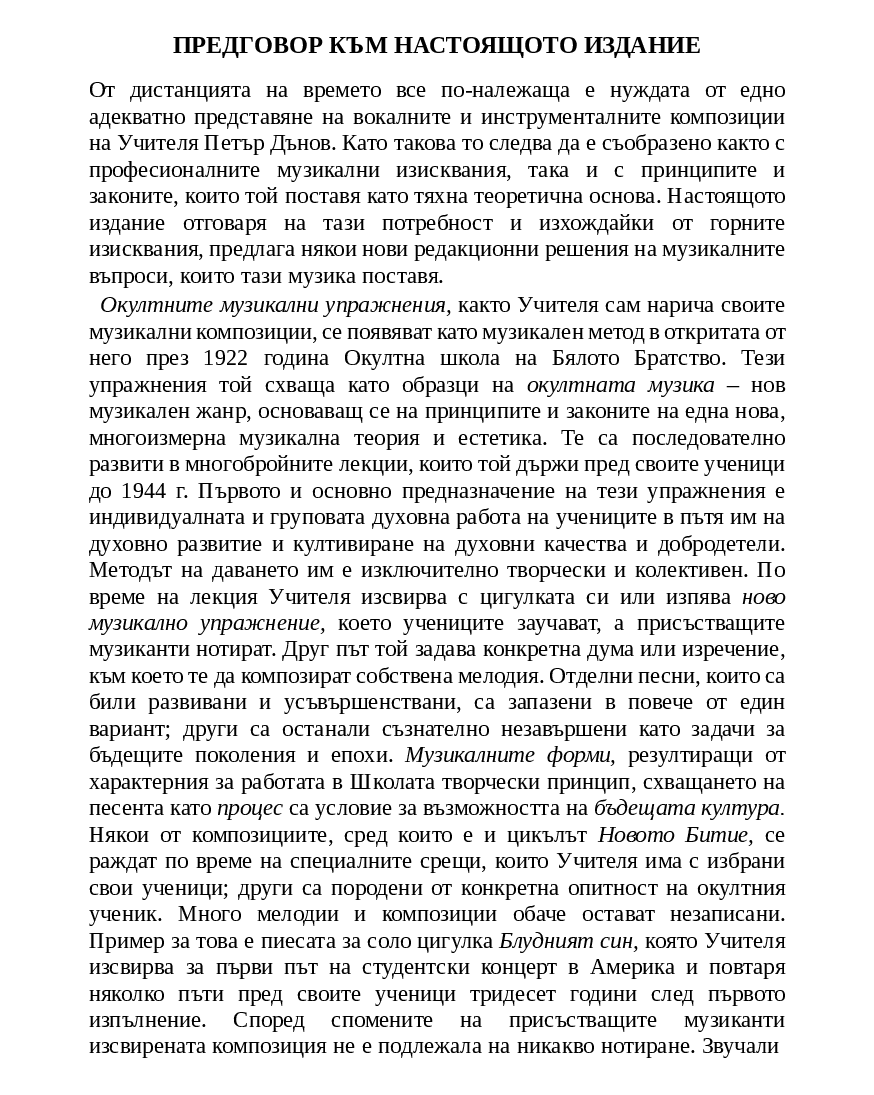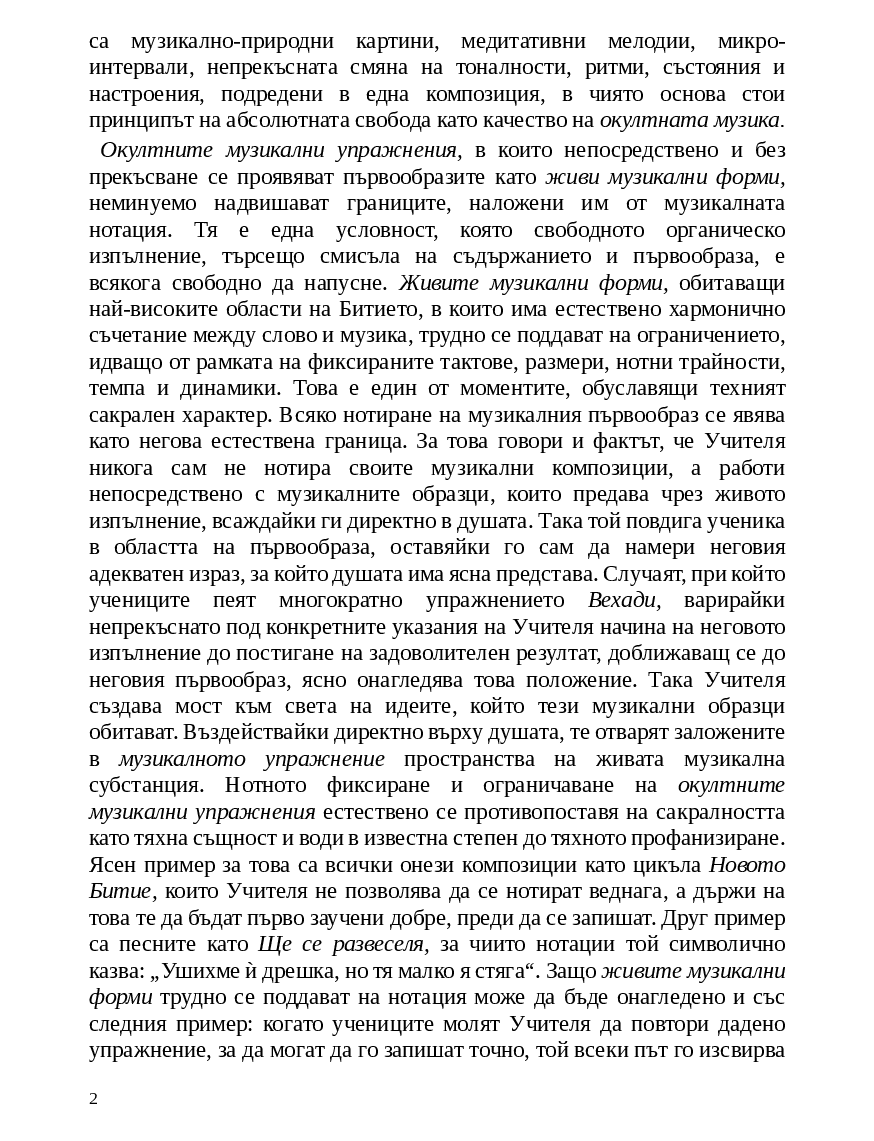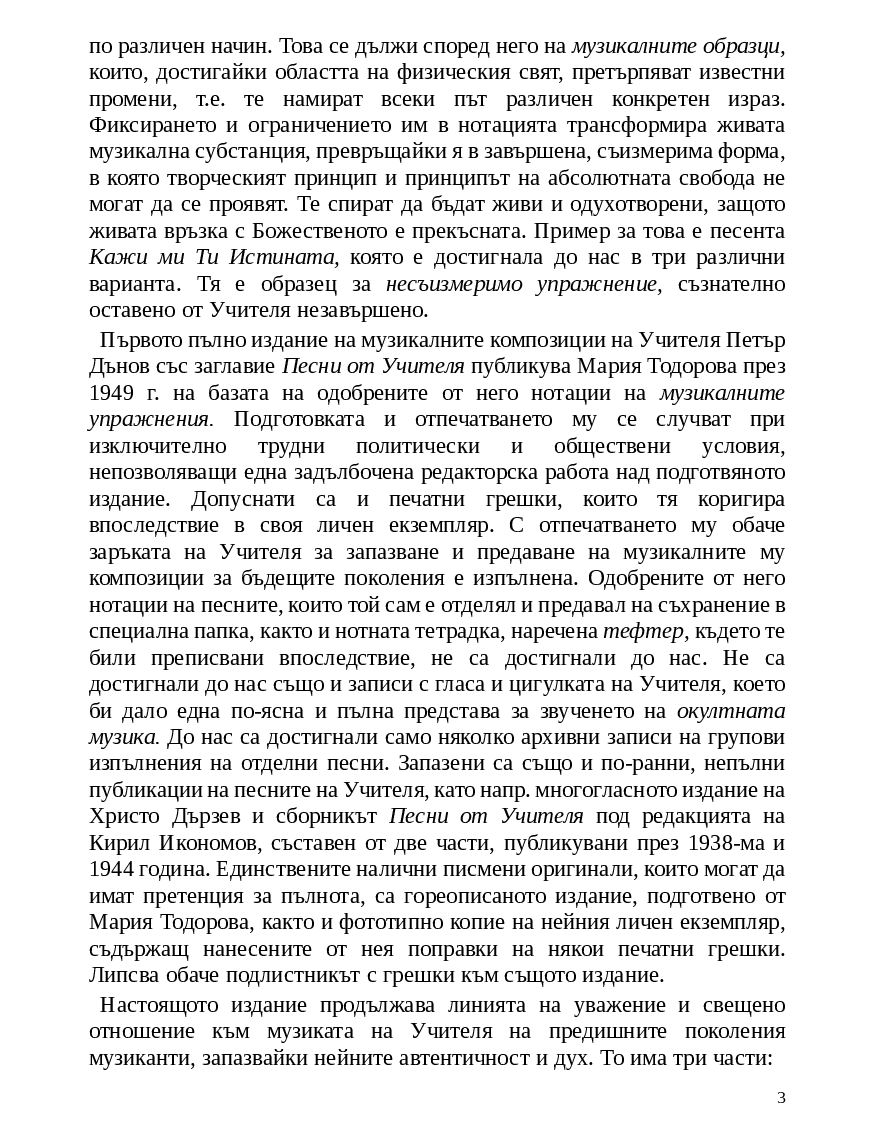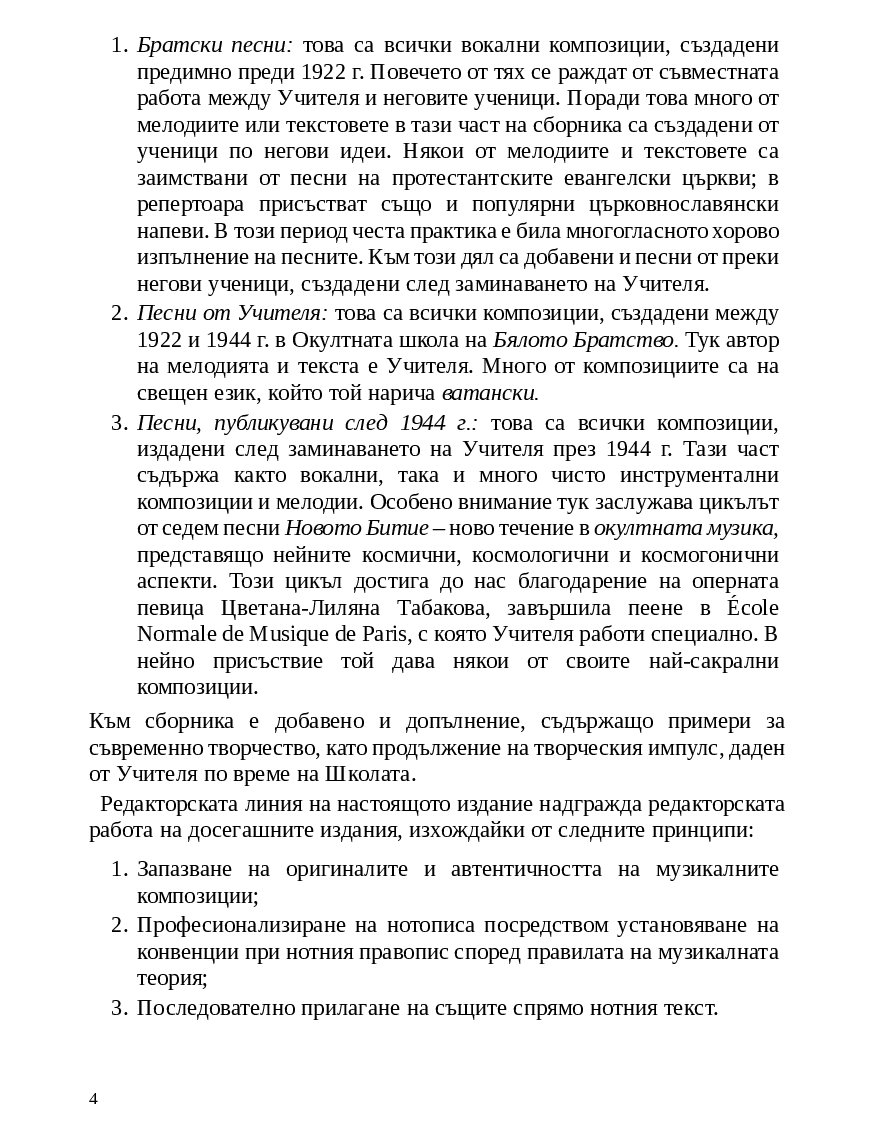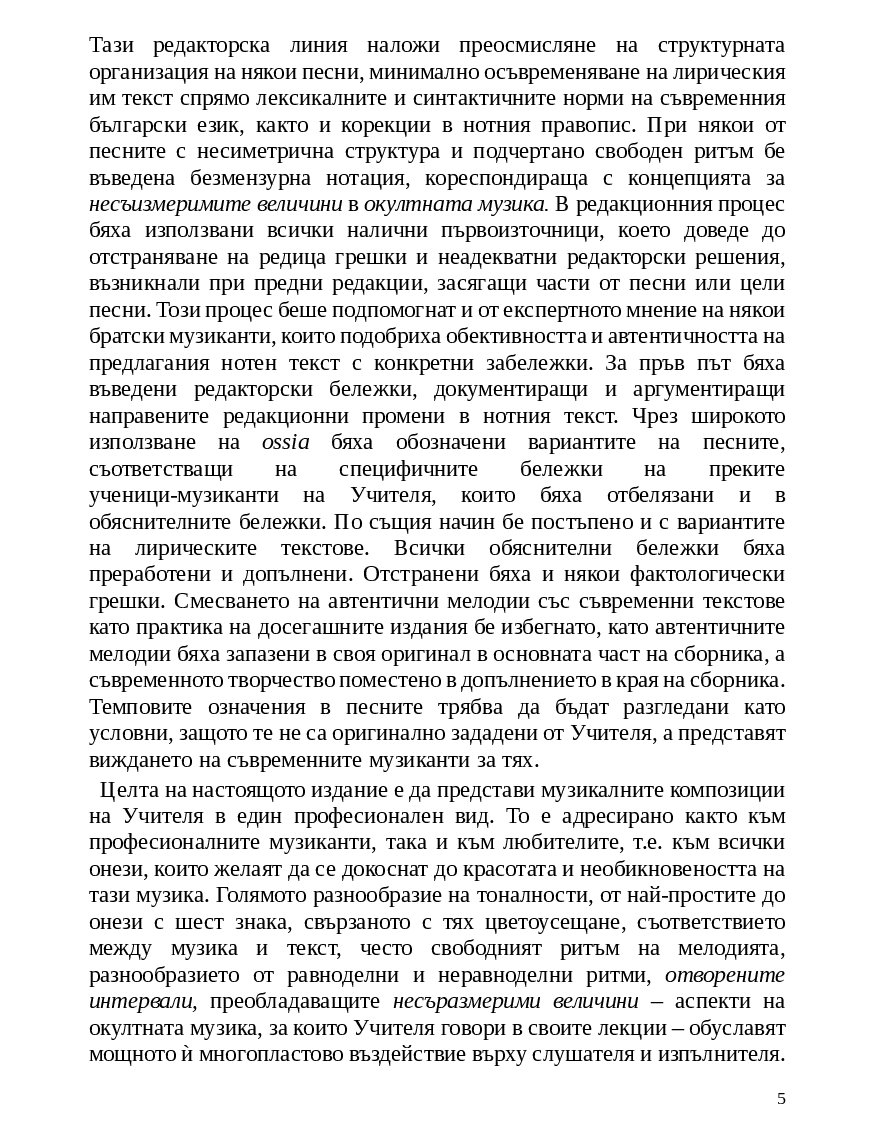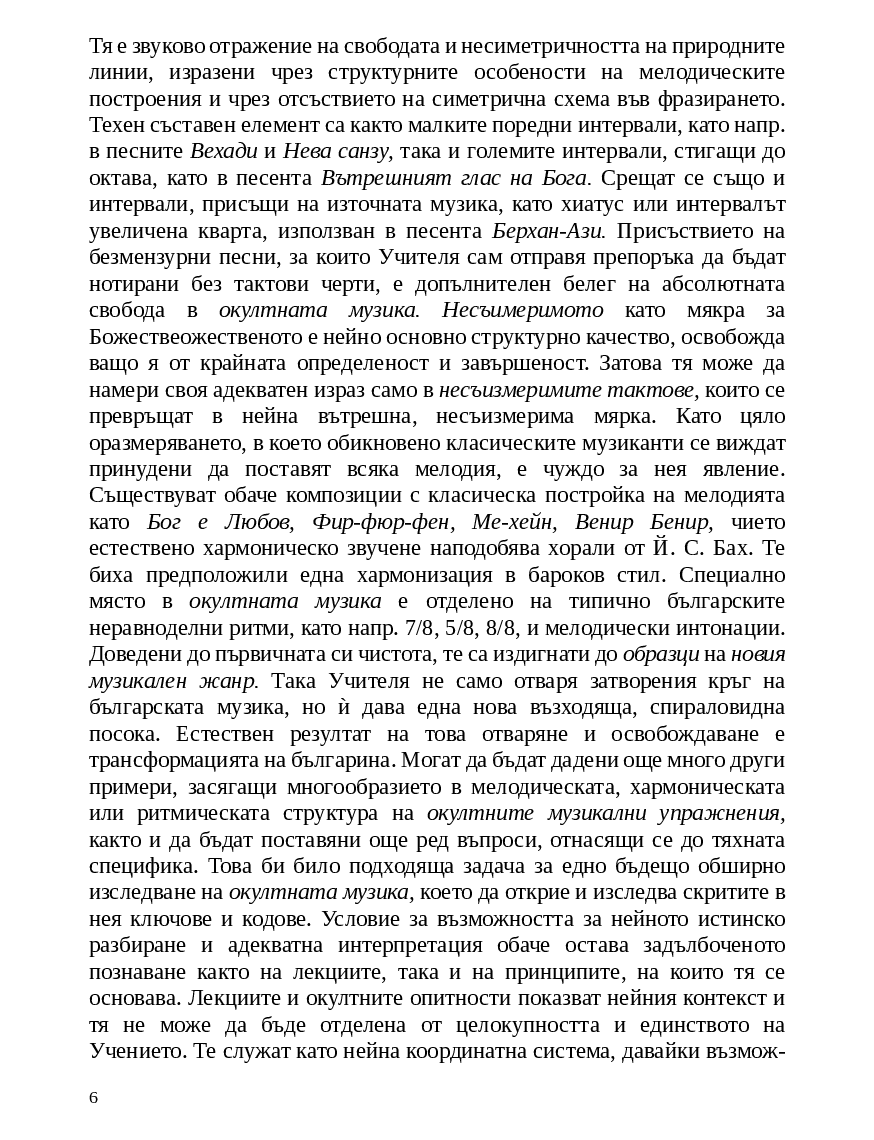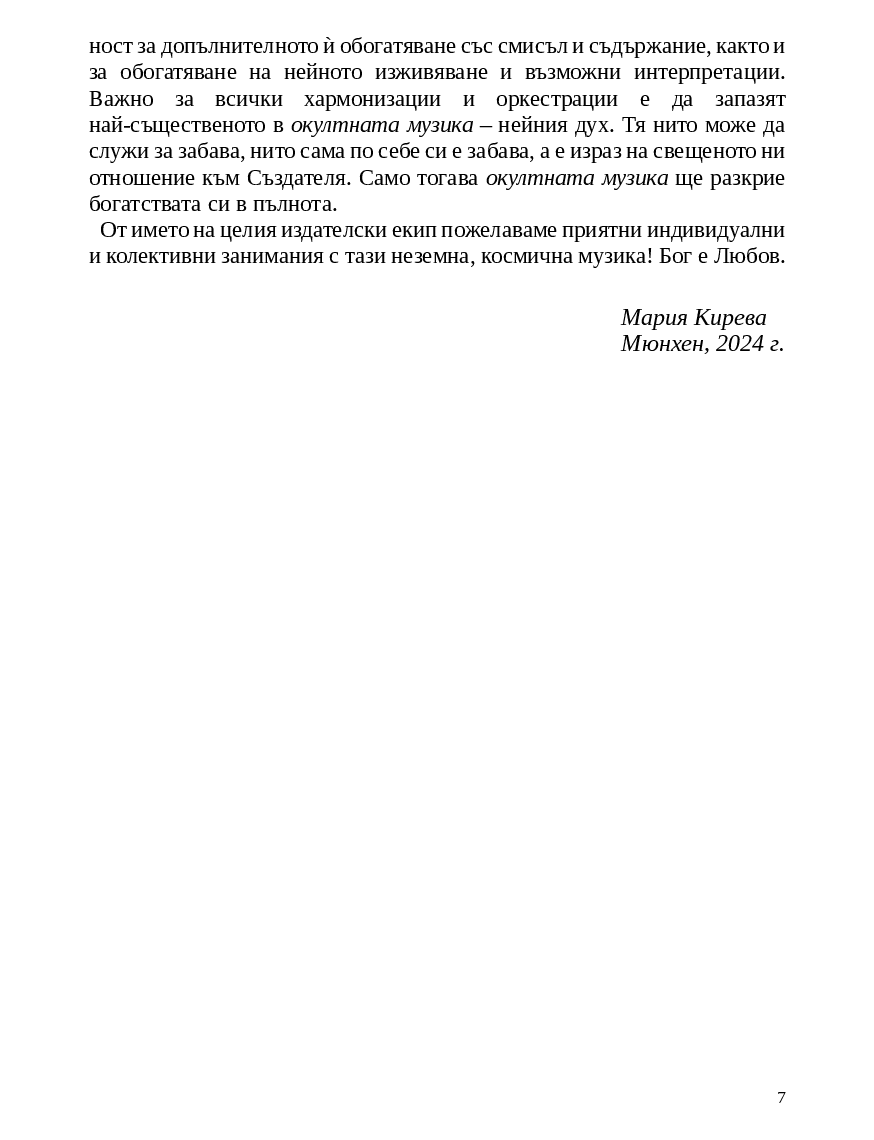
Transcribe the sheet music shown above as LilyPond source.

\version "2.24.4"

% include paper part and global functions
\include "include/globals.ily"

\bookpart {
  \paper {
    print-all-headers = ##f
    print-page-number = ##t
    print-first-page-number = ##f

    % put page numbers on the bottom
    oddHeaderMarkup = \markup ""
    evenHeaderMarkup = \markup ""
    oddFooterMarkup = \markup
    \fill-line {
      ""
      \if \should-print-page-number \fromproperty #'page:page-number-string
    }
    evenFooterMarkup = \markup
    \fill-line {
      \if \should-print-page-number \fromproperty #'page:page-number-string
      ""
    }

    left-margin = 1.5\cm
    right-margin = 1.5\cm
    top-margin = 1.6\cm
    bottom-margin = 1.2\cm
    ragged-bottom = ##t % do not spread the staves to fill the whole vertical space


  }

  \tocItem \markup "Предговор към настоящото издание"
  \markup \fontsize  #+3 { \fill-line \bold {"ПРЕДГОВОР КЪМ НАСТОЯЩОТО ИЗДАНИЕ"} }



  \markup \abs-fontsize #11 {
    \vspace #1.5  \override #'(baseline-skip . 3.4)
    \justify {

      От дистанцията на времето все по-належаща е нуждата от едно адекватно представяне на вокалните и инструменталните композиции на Учителя Петър Дънов. Като такова то следва да е съобразено както с професионалните музикални изисквания, така и с принципите и законите, които той поставя като тяхна теоретична основа. Настоящото издание отговаря на тази потребност и изхождайки от горните изисквания, предлага някои нови редакционни решения на музикалните въпроси, които тази музика поставя.

    }
  }

  \markup \abs-fontsize #11 {
    \vspace #0.9  \override #'(baseline-skip . 3.4)
    \justify {
      \hspace #1.5
      \italic {Окултните} \italic {музикални} \italic {упражнения,} както Учителя сам нарича своите музикални композиции, се появяват като музикален метод в откритата от него през 1922 година Окултна школа на Бялото Братство. Тези упражнения той схваща като образци на \italic {окултната} \italic {музика} – нов музикален жанр, основаващ се на принципите и законите на една нова, многоизмерна музикална теория и естетика. Те са последователно развити в многобройните лекции, които той държи пред своите ученици до 1944 г. Първото и основно предназначение на тези упражнения е индивидуалната и груповата духовна работа на учениците в пътя им на духовно развитие и култивиране на духовни качества и добродетели. Методът на даването им е изключително творчески и колективен. По време на лекция Учителя изсвирва с цигулката си или изпява \italic {ново} \italic {музикално} \italic {упражнение,} което учениците заучават, а присъстващите музиканти нотират. Друг път той задава конкретна дума или  изречение, към което те да композират собствена мелодия. Отделни песни, които са били развивани и усъвършенствани, са запазени в повече от един вариант; други са останали съзнателно незавършени като задачи за бъдещите поколения и епохи. \italic {Музикалните} \italic {форми,} резултиращи от характерния за работата в Школата творчески принцип, схващането на песента като \italic {процес} са условие за възможността на \italic {бъдещата} \italic {култура.} Някои от композициите, сред които е и цикълът \italic {Новото} \italic {Битие,} се раждат по време на специалните срещи, които Учителя има с избрани свои ученици; други са породени от конкретна опитност на окултния ученик. Много мелодии и композиции обаче остават незаписани. Пример за това е пиесата за соло цигулка \italic {Блудният} \italic {син,} която Учителя изсвирва за първи път на студентски концерт в Америка и повтаря няколко пъти пред своите ученици тридесет години след първото изпълнение. Според спомените на присъстващите музиканти изсвирената композиция не е подлежала на никакво нотиране. Звучали 
      


    }
  }

        \markup \abs-fontsize #11 {
    \override #'(baseline-skip . 3.4)
    \justify {
        са музикално-природни картини, медитативни мелодии, микро- интервали, непрекъсната смяна на тоналности, ритми,  състояния и настроения, подредени в една композиция, в чиято основа стои принципът на абсолютната свобода като качество на \italic{окултната} \italic {музика.}

    }
  }
  
   \markup \abs-fontsize #11 {
    \vspace #0.9  \override #'(baseline-skip . 3.4)
    \justify {
      \hspace #1.5

      \italic{Окултните} \italic{музикални} \italic{упражнения,} в които непосредствено и без прекъсване се проявяват първообразите като \italic{живи} \italic{музикални} \italic{форми,} неминуемо надвишават границите, наложени им от музикалната нотация. Тя е една условност, която свободното органическо изпълнение, търсещо смисъла на съдържанието и първообраза, е всякога свободно да напусне.  \italic{Живите} \italic{музикални} \italic{форми,} обитаващи най-високите области на Битието, в които има естествено хармонично съчетание между слово и музика, трудно се поддават на ограничението, идващо от рамката на фиксираните тактове, размери, нотни трайности, темпа и динамики. Това е един от моментите, обуславящи техният сакрален характер. Всяко нотиране на музикалния първообраз се явява като негова естествена граница. За това говори и фактът, че Учителя никога сам не нотира своите музикални композиции, а работи непосредствено с  музикалните образци, които предава чрез живото изпълнение, всаждайки ги директно в душата. Така той  повдига ученика в областта на първообраза, оставяйки го сам да намери неговия адекватен израз, за който душата има ясна представа. Случаят, при който учениците пеят многократно упражнението \italic{Вехади,} варирайки непрекъснато под конкретните указания на Учителя начина на неговото изпълнение до постигане на задоволителен резултат, доближаващ се до неговия първообраз, ясно онагледява това положение. Така Учителя създава мост към света на идеите, който тези музикални образци обитават. Въздействайки директно върху душата, те отварят заложените в \italic{музикалното} \italic{упражнение} пространства на живата музикална субстанция. Нотното фиксиране и ограничаване на \italic{окултните} \italic{музикални} \italic{упражнения} естествено се противопоставя на сакралността като тяхна същност и води в известна степен до тяхното профанизиране. Ясен пример за това са всички онези композиции като цикъла \italic{Новото} \italic{Битие,} които Учителя не позволява да се нотират веднага, а държи на това те да бъдат първо заучени добре, преди да се запишат. Друг пример са песните като \italic{Ще} \italic{се }\italic{развеселя,} за чиито нотации той символично казва: „Ушихме ѝ дрешка, но тя малко я стяга“. Защо \italic{живите} \italic{музикални} \italic{форми} трудно се поддават на нотация може да бъде онагледено и със следния пример: когато учениците молят Учителя да повтори дадено упражнение, за да могат да го запишат точно, той всеки път го изсвирвa
      
   }}
   
     \markup \abs-fontsize #11 {
    \override #'(baseline-skip . 3.4)
    \justify {

      по различен начин.  Това се дължи според него на  \italic{музикалните} \italic{образци,} които,  достигайки областта на физическия свят, претърпяват известни промени, т.е. те намират всеки път различен конкретен израз. Фиксирането и ограничението им в нотацията трансформира живата музикална субстанция, превръщайки я в завършена, съизмерима форма, в която творческият принцип и принципът на абсолютната свобода не могат да се проявят. Те спират да бъдат живи и одухотворени, защото живата връзка с Божественото е прекъсната. Пример за това е песента \italic{Кажи} \italic{ми} \italic{Ти} \italic{Истината,} която е достигнала до нас в три различни варианта. Тя е образец за \italic{несъизмеримо упражнение,} съзнателно оставено от Учителя незавършено.
    }
  }
  
    \markup \abs-fontsize #11 {
    \vspace #0.9  \override #'(baseline-skip . 3.4)
    \justify {
      \hspace #1.5
      Първото пълно издание на музикалните композиции на Учителя Петър Дънов със заглавие \italic {Песни} \italic {от} \italic {Учителя} публикува Мария Тодорова през 1949 г. на базата на одобрените от него нотации на \italic {музикалните} \italic {упражнения.} Подготовката и отпечатването му се случват при изключително трудни политически и обществени условия, непозволяващи една задълбочена редакторска работа над подготвяното издание. Допуснати са и печатни грешки, които тя коригира впоследствие в своя личен екземпляр. С отпечатването му обаче заръката на Учителя за запазване и предаване на музикалните му композиции за бъдещите поколения е изпълнена. Одобрените от него нотации на песните, които той сам е отделял и предавал на съхранение в специална папка, както и нотната тетрадка, наречена \italic {тефтер,} където те били преписвани впоследствие, не са достигнали до нас. Не са достигнали до нас също и записи с гласа и цигулката на Учителя, което би дало една по-ясна и пълна представа за звученето на \italic {окултната} \italic {музика.} До нас са достигнали само няколко архивни записи на групови изпълнения на отделни песни. Запазени са също и по-ранни, непълни публикации на песните на Учителя, като напр. многогласното издание на Христо Дързев и сборникът \italic {Песни} \italic {от} \italic {Учителя} под редакцията на Кирил Икономов, съставен от две части, публикувани през 1938-ма и 1944 година. Единствените налични писмени оригинали, които могат да имат претенция за пълнота, са гореописаното издание, подготвено от Мария Тодорова, както и фототипно копие на нейния личен екземпляр, съдържащ нанесените от нея поправки на някои печатни грешки. Липсва обаче подлистникът с грешки към същото издание.
    }
  }
  
    \markup \abs-fontsize #11 {
    \vspace #0.9  \override #'(baseline-skip . 3.4)
    \justify {
      \hspace #1.5
      Настоящото издание продължава линията на уважение и свещено отношение към музиката на Учителя на предишните поколения музиканти, запазвайки нейните автентичност и дух. То има три части:
    }
  }

  \markup \override #'(line-width . 82.5) \abs-fontsize #11 {
  \override #'(baseline-skip . 3.4) \column {
      "    1."
    }
    \hspace #0.5
    \override #'(baseline-skip . 3.4) \column {
      \justify {
        \italic {Братски песни: } това са всички вокални композиции, създадени предимно преди 1922 г. Повечето от тях се раждат от съвместната работа между Учителя и неговите ученици. Поради това много от мелодиите или текстовете в тази част на сборника са създадени от ученици по негови идеи. Някои от мелодиите  и текстовете са заимствани от песни на протестантските евангелски църкви; в репертоара присъстват също и популярни църковнославянски напеви. В този период честа практика е била многогласното хорово изпълнение на песните. Към този дял са добавени и песни от преки негови ученици, създадени след заминаването на Учителя.
      }
    }
  }

  \markup \override #'(line-width . 82.5) \abs-fontsize #11 {
    \vspace #0.9  \override #'(baseline-skip . 3.4) \column {
      "    2."
    }
    \hspace #0.5
    \override #'(baseline-skip . 3.4) \column {
      \justify {
        \italic { Песни от Учителя: } това са всички композиции, създадени между 1922 и 1944 г. в Окултната школа на \italic {Бялото}
        \italic {Братство.} Тук автор на мелодията и текста е Учителя. Много от композициите са на свещен език, който той
        нарича \italic {ватански.}
      }
    }
  }

  \markup \override #'(line-width . 82.5) \abs-fontsize #11 {
    \vspace #0.9  \override #'(baseline-skip . 3.4) \column {
      "    3."
    }
    \hspace #0.5
    \override #'(baseline-skip . 3.4) \column {
      \justify {
        \italic {Песни, публикувани след 1944 г.:  } това са всички композиции, издадени след заминаването на Учителя през 1944 г.
        Тази част съдържа както вокални, така и много чисто инструментални композиции и мелодии. Особено внимание тук
        заслужава цикълът от седем песни \italic {Новото} \italic{Битие} – ново течение в \italic {окултната} \italic {музика,} представящо нейните космични, космологични и космогонични аспекти. Този цикъл достига до нас благодарение на оперната певица Цветана-Лиляна Табакова, завършила пеене в École Normale de Musique de Paris, с която Учителя работи специално. В нейно присъствие той дава някои от своите най-сакрални композиции.
      }
    }
  }

  \markup \abs-fontsize #11 {
    \vspace #1.1  \override #'(baseline-skip . 3.4)
    \justify {
      Към сборника е добавено и допълнение, съдържащо примери за съвременно творчество, като продължение на творческия импулс, даден от Учителя по време на Школата.
    }
  }
  
    \markup \abs-fontsize #11 {
    \vspace #0.9  \override #'(baseline-skip . 3.4)
    \justify {
      \hspace #1.5
      Редакторската линия на настоящото издание надгражда редакторската работа на досегашните издания, изхождайки
      от следните принципи:
    }
  }
  
      \markup \override #'(line-width . 82.5) \abs-fontsize #11 {
    \vspace #1.3  \override #'(baseline-skip . 3.4) \column {
      "    1."
    }
    \hspace #0.5
    \override #'(baseline-skip . 3.4) \column {
      \justify {
        Запазване на оригиналите и автентичността на музикалните композиции;
      }
    }
  }
  
      \markup \override #'(line-width . 82.5) \abs-fontsize #11 {
    \vspace #0.9  \override #'(baseline-skip . 3.4) \column {
      "    2."
    }
    \hspace #0.5
    \override #'(baseline-skip . 3.4) \column {
      \justify {
        Професионализиране на нотописа посредством установяване на конвенции при нотния правопис според правилата на музикалната теория;
      }
    }
  }
  
     \markup \override #'(line-width . 82.5) \abs-fontsize #11 {
    \vspace #0.9 \override #'(baseline-skip . 3.4) \column {
      "    3."
    }
    \hspace #0.5
    \override #'(baseline-skip . 3.4) \column {
      \justify {
        Последователно прилагане на същите спрямо нотния текст.
      }
    }
  }

 \markup \abs-fontsize #11 {
   \override #'(baseline-skip . 3.4)
    \justify {Tази редакторска линия наложи преосмисляне на структурната организация  на някои песни, минимално осъвременяване на лирическия им текст спрямо лексикалните и синтактичните норми на съвременния български език, както и корекции в нотния правопис. При някои от песните с несиметрична структура и подчертано свободен ритъм бе въведена безмензурна нотация, кореспондираща с концепцията за \italic"несъизмеримите" \italic"величини" в \italic"окултната" \italic"музика." В редакционния процес бяха използвани всички налични първоизточници, което доведе до отстраняване на редица грешки и неадекватни редакторски решения, възникнали при предни редакции, засягащи части от песни или цели песни. Този процес беше подпомогнат и от експертното мнение на някои братски музиканти, които подобриха обективността и автентичността на предлагания нотен текст с конкретни забележки. За пръв път бяха въведени редакторски бележки, документиращи и аргументиращи направените редакционни промени в нотния текст. Чрез широкото използване на \italic {ossia} бяха обозначени вариантите на песните, съответстващи на специфичните бележки на преките ученици-музиканти на Учителя, които бяха отбелязани и в обяснителните бележки. По същия начин бе постъпено и с вариантите на лирическите текстове. Всички обяснителни бележки бяха преработени и допълнени. Отстранени бяха и някои фактологически грешки. Смесването на автентични мелодии със съвременни текстове като практика на досегашните издания бе избегнато, като автентичните мелодии бяха запазени в своя оригинал в основната част на сборника, а съвременното творчество поместено в допълнението в края на сборника. Темповите означения в песните трябва да бъдат разгледани като условни, защото те не са оригинално зададени от Учителя, а представят виждането на съвременните музиканти за тях.
              
                 }
  }
  
     \markup \abs-fontsize #11 {
    \vspace #0.9  \override #'(baseline-skip . 3.4)
    \justify {
      \hspace #1.5

      Целта на настоящото издание е да представи музикалните композиции на Учителя в един професионален вид. То е адресирано както към професионалните музиканти, така и към любителите, т.е. към всички онези, които желаят да се докоснат до красотата и необикновеността на тази музика. Голямото разнообразие на тоналности, от най-простите до онези с шест знака, свързаното с тях цветоусещане, съответствието между музика и текст, често свободният ритъм на мелодията, разнообразието от равноделни и неравноделни ритми, \italic {отворените} \italic {интервали,} преобладаващите \italic {несъразмерими} \italic {величини} – аспекти на окултната музика, за които Учителя говори в своите лекции – обуславят мощното ѝ многопластово въздействие върху слушателя и изпълнителя. } }
     
     
      \markup \abs-fontsize #11 {
   \override #'(baseline-skip . 3.4)
    \justify {
  

    Тя е звуково отражение на свободата и несиметричността на природните линии, изразени чрез структурните особености на мелодическите построения и чрез отсъствието на симетрична схема във фразирането. Техен съставен елемент са както малките поредни интервали, като напр. в песните \italic {Вехади} и \italic {Нева санзу,} така и големите интервали, стигащи до октава, като в песента \italic {Вътрешният глас на Бога.} Срещат се също и интервали, присъщи на източната музика, като хиатус или интервалът увеличена кварта, използван в песента \italic {Берхан-Ази.} Присъствието на безмензурни песни, за които Учителя сам отправя препоръка да бъдат нотирани без тактови черти, е допълнителен белег на абсолютната свобода в \italic {окултната} \italic {музика.} \italic {Несъимеримото} като мякра за Божествеожественото е нейнo основно структурно качество, освобожда ващо я от крайната определеност и завършеност. Затова тя може да намери своя адекватен израз само в \italic {несъизмеримите} \italic {тактове,} които се превръщат в нейна вътрешна, несъизмерима мярка. Като цяло оразмеряването, в което обикновено класическите музиканти се виждат принудени да поставят всяка мелодия, е чуждо за нея явление. Съществуват обаче композиции с класическа постройка на мелодията като \italic {Бог e Любов,} \italic {Фир-фюр-фен,} \italic {Ме-хейн,} \italic {Венир} \italic{ Бенир,} чието естествено  хармоническо звучене наподобява хорали от Й. С. Бах. Те биха предположили една хармонизация в бароков стил. Специално място в \italic {окултната} \italic {музика} е отделено на типично българските неравноделни ритми, като напр. 7/8, 5/8, 8/8, и мелодически интонации. Доведени до първичната си чистота, те са издигнати до \italic {образци} на \italic {новия} \italic {музикален} \italic {жанр.} Така Учителя не само отваря затворения кръг на българската музика, но ѝ дава една нова възходяща, спираловидна посока. Естествен резултат на това отваряне и освобождаване е трансформацията на българина. Могат да бъдат дадени още много други примери, засягащи многообразието в мелодическата, хармоническата или ритмическата структура на \italic {окултните} \italic {музикални} \italic {упражнения,} както и да бъдат поставяни още ред въпроси, отнасящи се до тяхната специфика. Това би било подходяща задача за едно бъдещо обширно изследване на \italic {окултната} \italic {музика,} което да открие и изследва скритите в нея ключове и кодове. Условие за възможността за нейното истинско разбиране и адекватна интерпретация обаче остава задълбоченото познаване както на лекциите, така и на принципите, на които тя се основава. Лекциите и окултните опитности показват нейния контекст и тя не може да бъде отделена от целокупността и единството на Учението. Те служат като нейна координатна система, давайки възмож-
    }
  }
   
    \markup \abs-fontsize #11 {
    \override #'(baseline-skip . 3.4)
    \justify {
 ност за допълнителното ѝ обогатяване със смисъл и съдържание, както и за обогатяване на нейното изживяване и възможни интерпретации. Важно за всички хармонизации и оркестрации е да запазят най-същественото в \italic {окултната} \italic {музика} – нейния дух. Тя нито може да служи за забава, нито сама по себе си е забава, а е израз на свещеното ни отношение към Създателя. Само тогава \italic {окултната} \italic {музика} ще разкрие богатствата си в пълнота.


    }
  }

 \markup \abs-fontsize #11 {
    \vspace #0.9  \override #'(baseline-skip . 3.4)
    \justify {
      \hspace #1.5 От името на целия издателски екип пожелаваме приятни индивидуални и колективни занимания с тази неземна, космична музика! Бог е Любов.
    }
  }

  \markup \fontsize #+3 \raise #0 \override #'(baseline-skip . 3.4) {
    \column {
      \line {"  "}
      \line {"  "}
      %\fill-line { "" ""  \italic {"Петър Ганев, София    "} }
      \fill-line { "" ""  \italic {"Мария Кирева   "} }
      \fill-line { "" ""  \italic {"Мюнхен, 2024 г."} }
    }
  }



} % bookpart